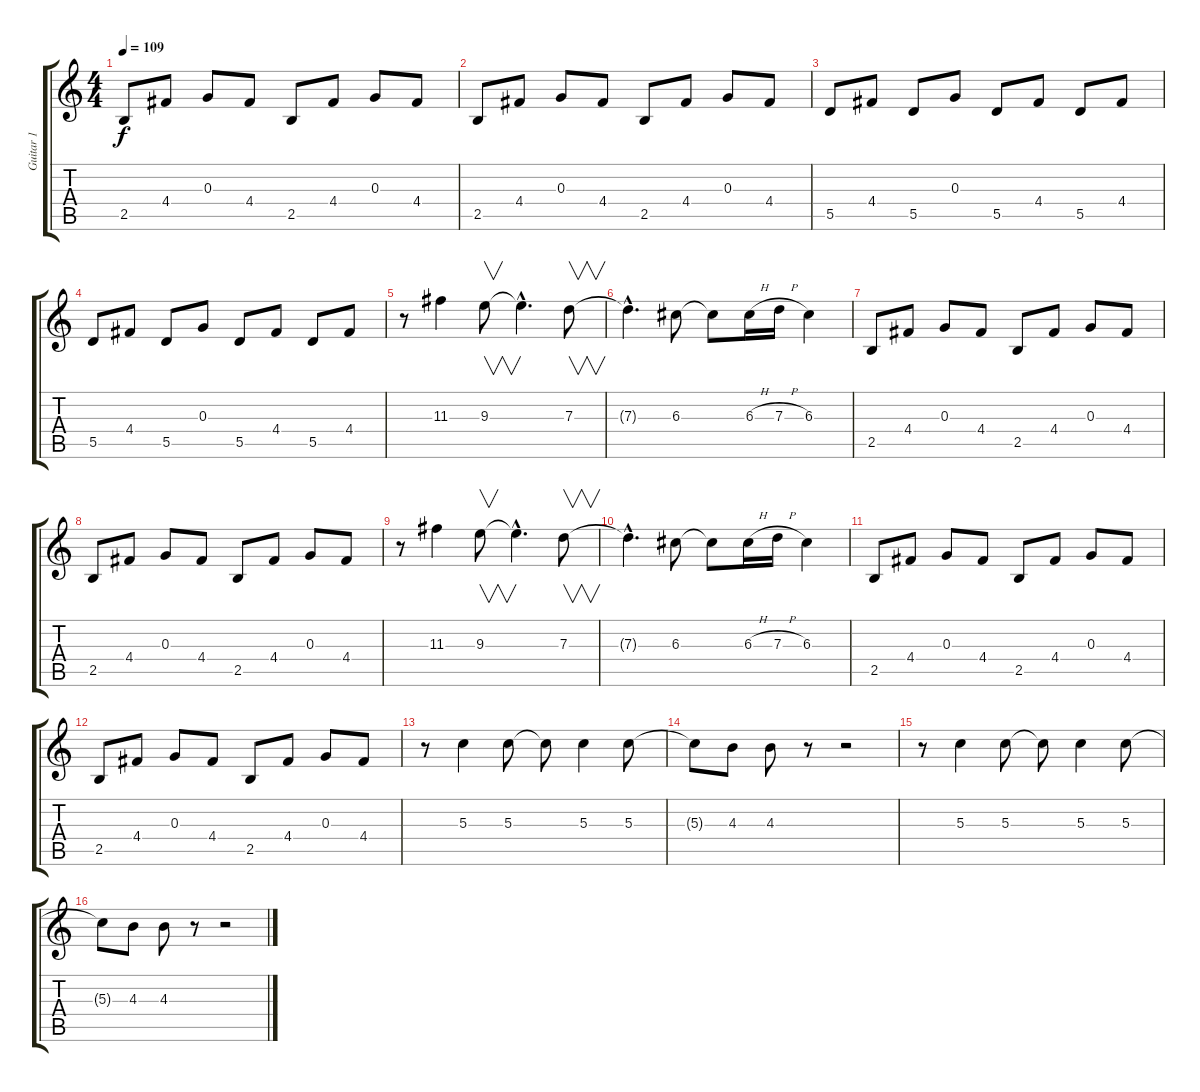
\track ("Guitar 1" "Guitar 1") {instrument acousticguitarnylon}
\staff {score tabs}
\tuning (E4 B3 G3 D3 A2 E2) {hide}
\ts (4 4)
\tempo 109
\clef g2
\ks c
2.5.8{dy f} 4.4.8 0.3.8 4.4.8 2.5.8 4.4.8 0.3.8 4.4.8 |
2.5.8 4.4.8 0.3.8 4.4.8 2.5.8 4.4.8 0.3.8 4.4.8 |
5.5.8 4.4.8 5.5.8 0.3.8 5.5.8 4.4.8 5.5.8 4.4.8 |
5.5.8 4.4.8 5.5.8 0.3.8 5.5.8 4.4.8 5.5.8 4.4.8 |
r.8 11.3.4 9.3.8{v} 9.3{hac t}.4{d} 7.3.8{v} |
7.3{hac t}.4{d} 6.3.8 6.3{t}.8 6.3{h}.16 7.3{h}.16 6.3.4 |
2.5.8 4.4.8 0.3.8 4.4.8 2.5.8 4.4.8 0.3.8 4.4.8 |
2.5.8 4.4.8 0.3.8 4.4.8 2.5.8 4.4.8 0.3.8 4.4.8 |
r.8 11.3.4 9.3.8{v} 9.3{hac t}.4{d} 7.3.8{v} |
7.3{hac t}.4{d} 6.3.8 6.3{t}.8 6.3{h}.16 7.3{h}.16 6.3.4 |
2.5.8 4.4.8 0.3.8 4.4.8 2.5.8 4.4.8 0.3.8 4.4.8 |
2.5.8 4.4.8 0.3.8 4.4.8 2.5.8 4.4.8 0.3.8 4.4.8 |
r.8 5.3.4 5.3.8 5.3{t}.8 5.3.4 5.3.8 |
5.3{t}.8 4.3.8 4.3.8 r.8 r.2 |
r.8 5.3.4 5.3.8 5.3{t}.8 5.3.4 5.3.8 |
5.3{t}.8 4.3.8 4.3.8 r.8 r.2
